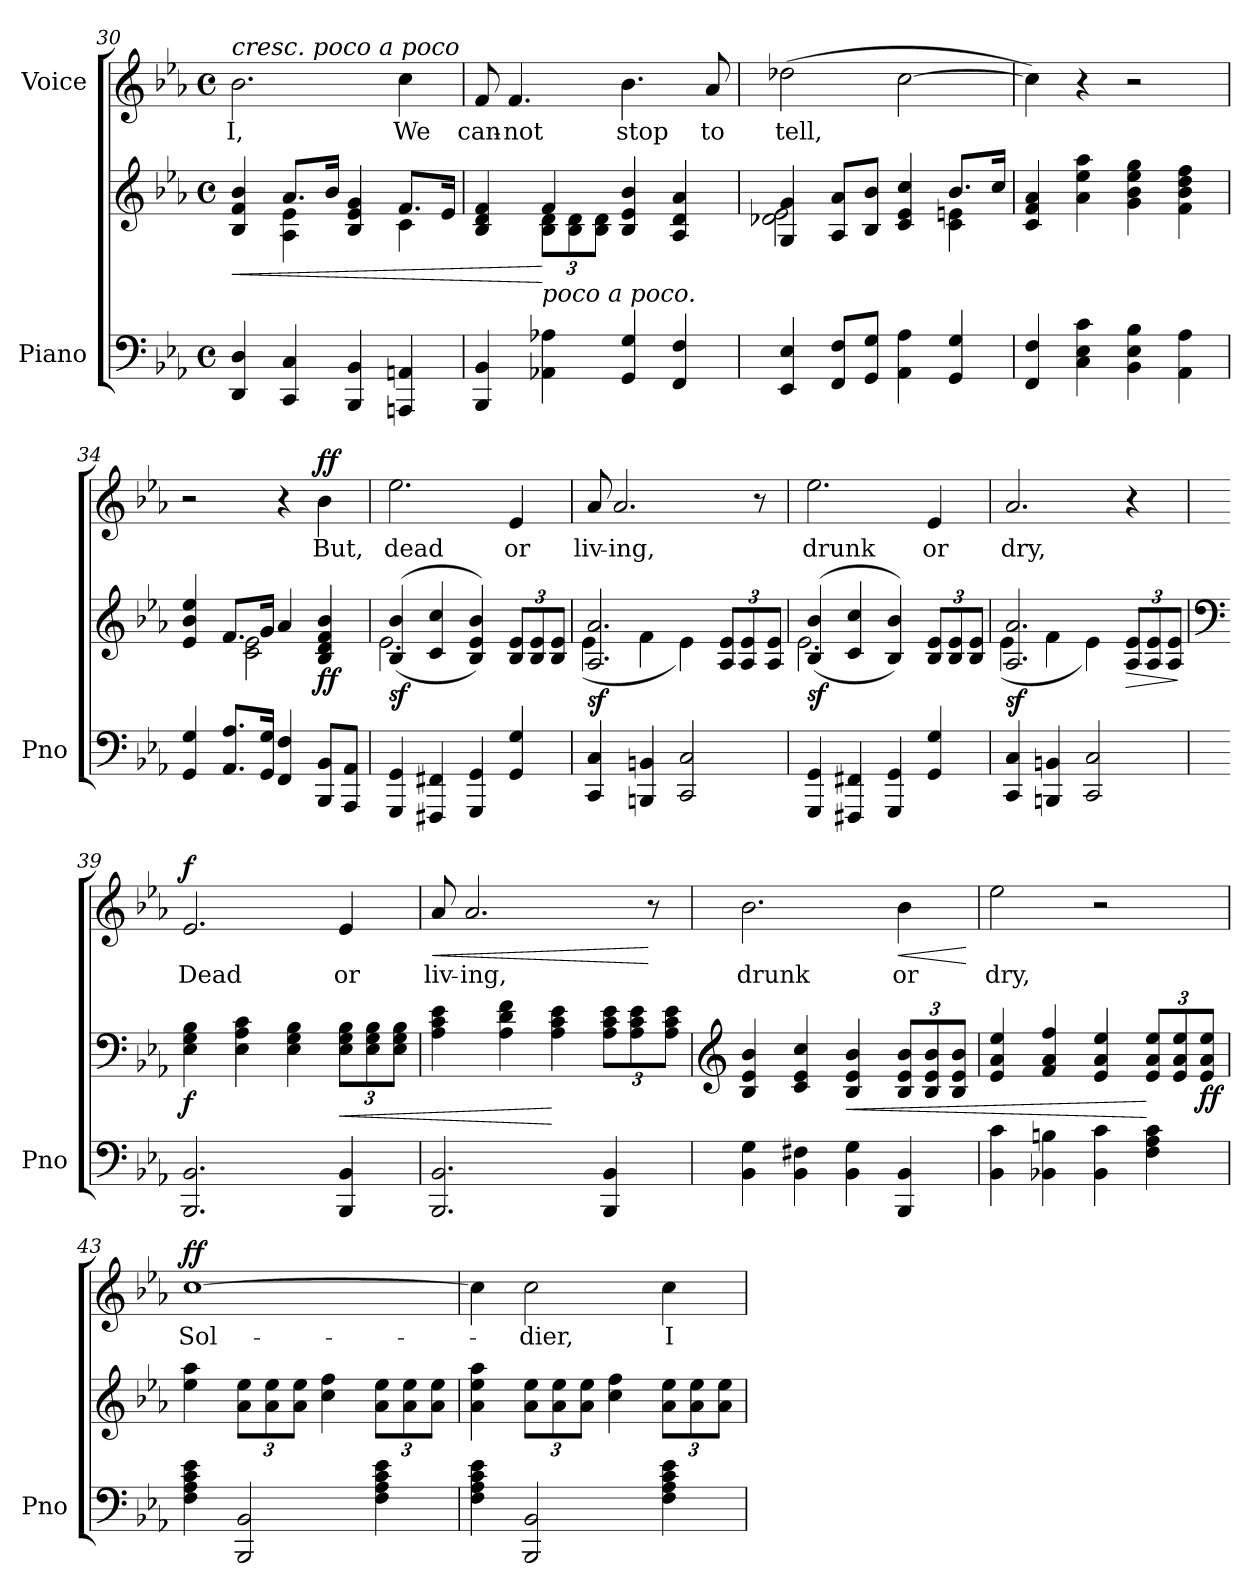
**kern	**kern	**dynam	**kern	**text	**dynam
*part2	*part2	*part2	*part1	*part1	*part1
*staff3	*staff2	*staff2/3	*staff1	*staff1	*staff1
*I"Piano	*	*	*I"Voice	*	*
*I'Pno	*	*	*	*	*
*clefF4	*clefG2	*	*clefG2	*	*
*k[b-e-a-]	*k[b-e-a-]	*	*k[b-e-a-]	*	*
*M4/4	*M4/4	*	*M4/4	*	*
*met(c)	*met(c)	*	*met(c)	*	*
=30	=30	=30	=30	=30	=30
!	!	!	!LO:TX:a:i:t=cresc. poco a poco	!	!
!	!	!LO:HP:b	!	!	!
*	*^	*	*	*	*
4DD/ 4D/	4B-/ 4f/ 4b-/	4ryy	<	2.b-\	I,	.
4CC/ 4C/	8.a-/L	4A-\ 4e-\	.	.	.	.
.	16b-/Jk	.	.	.	.	.
4BBB-/ 4BB-/	4B-/ 4e-/ 4g/	4ryy	.	.	.	.
4AAAn/ 4AAn/	8.f/L	4c\	.	4cc\	We	.
.	16e-/Jk	.	.	.	.	.
=31	=31	=31	=31	=31	=31	=31
4BBB-/ 4BB-/	4B-/ 4d/ 4f/	4ryy	.	8f/	can-	.
.	.	.	.	4.f/	-not	.
*	*	*Xbrackettup	*	*	*	*
!	!LO:TX:b:i:t=poco  a  poco.	!	!	!	!	!
4AA-X\ 4A-X\	4f/	12B-\ 12d\L	[	.	.	.
.	.	12B-\ 12d\	.	.	.	.
.	.	12B-\ 12d\J	.	.	.	.
4GG/ 4G/	4B-/ 4e-/ 4b-/	2ryy	.	4.b-\	stop	.
4FF/ 4F/	4A-/ 4d/ 4a-/	.	.	.	.	.
.	.	.	.	8a-/	to	.
=32	=32	=32	=32	=32	=32	=32
4EE-/ 4E-/	4G/ 4g/	2d-X\ 2e-\	.	(2dd-X\	tell,	.
8FF/ 8F/L	8A-/ 8a-/L	.	.	.	.	.
8GG/ 8G/J	8B-/ 8b-/J	.	.	.	.	.
4AA-\ 4A-\	4c/ 4e-/ 4cc/	4ryy	.	[2cc\	.	.
4GG/ 4G/	8.b-/L	4c\ 4en\	.	.	.	.
.	16cc/Jk	.	.	.	.	.
*	*v	*v	*	*	*	*
=33	=33	=33	=33	=33	=33
4FF/ 4F/	4c/ 4f/ 4a-/	.	4cc\])	.	.
4C\ 4E-\ 4c\	4a-\ 4ee-\ 4aa-\	.	4r	.	.
4BB-\ 4E-\ 4B-\	4g\ 4b-\ 4ee-\ 4gg\	.	2r	.	.
4AA-\ 4A-\	4f\ 4b-\ 4dd\ 4ff\	.	.	.	.
=34	=34	=34	=34	=34	=34
*	*^	*	*	*	*
4GG/ 4G/	4e-/ 4b-/ 4ee-/	4ryy	.	2r	.	.
8.AA-/ 8.A-/L	8.f/L	2c\ 2e-\	.	.	.	.
16GG/ 16G/Jk	16g/Jk	.	.	.	.	.
4FF/ 4F/	4a-/	.	.	4r	.	.
!	!	!	!LO:DY:b	!	!	!LO:DY:a
8BBB-/ 8BB-/L	4B-/ 4d/ 4f/ 4b-/	4ryy	ff	4b-\	But,	ff
8AAA-/ 8AA-/J	.	.	.	.	.	.
=35	=35	=35	=35	=35	=35	=35
!	!	!	!LO:DY:b	!	!	!
4GGG/ 4GG/	((<4B-/ 4b-/	2.e-\	sf	2.ee-\	dead	.
4FFF#X/ 4FF#X/	4c/ 4cc/	.	.	.	.	.
4GGG/ 4GG/	4B-/ 4e-/ 4b-/))	.	.	.	.	.
4GG/ 4G/	12B-/ 12e-/L	4ryy	.	4e-/	or	.
.	12B-/ 12e-/	.	.	.	.	.
.	12B-/ 12e-/J	.	.	.	.	.
=36	=36	=36	=36	=36	=36	=36
!	!	!	!LO:DY:b	!	!	!
4CC/ 4C/	2.A-/ 2.a-/	(4e-\	sf	8a-/	liv-	.
.	.	.	.	2.a-/	-ing,	.
4BBBn/ 4BBn/	.	4f\	.	.	.	.
2CC/ 2C/	.	4e-\)	.	.	.	.
.	12A-/ 12e-/L	4ryy	.	.	.	.
.	12A-/ 12e-/	.	.	.	.	.
.	.	.	.	8r	.	.
.	12A-/ 12e-/J	.	.	.	.	.
=37	=37	=37	=37	=37	=37	=37
!	!	!	!LO:DY:b	!	!	!
4GGG/ 4GG/	((<4B-/ 4b-/	2.e-\	sf	2.ee-\	drunk	.
4FFF#X/ 4FF#X/	4c/ 4cc/	.	.	.	.	.
4GGG/ 4GG/	4B-/ 4b-/))	.	.	.	.	.
4GG/ 4G/	12B-/ 12e-/L	4ryy	.	4e-/	or	.
.	12B-/ 12e-/	.	.	.	.	.
.	12B-/ 12e-/J	.	.	.	.	.
=38	=38	=38	=38	=38	=38	=38
!	!	!	!LO:DY:b	!	!	!
4CC/ 4C/	2.A-/ 2.a-/	(4e-\	sf	2.a-/	dry,	.
4BBBn/ 4BBn/	.	4f\	.	.	.	.
2CC/ 2C/	.	4e-\)	.	.	.	.
!	!	!	!LO:HP:b	!	!	!
.	12A-/ 12e-/L	4ryy	>	4r	.	.
.	12A-/ 12e-/	.	.	.	.	.
.	12A-/ 12e-/J	.	.	.	.	.
*	*v	*v	*	*	*	*
.	.	]	.	.	.
=39	=39	=39	=39	=39	=39
*	*clefF4	*	*	*	*
!	!	!LO:DY:b	!	!	!LO:DY:a
2.BBB-/ 2.BB-/	4E-\ 4G\ 4B-\	f	2.e-/	Dead	f
.	4E-\ 4A-\ 4c\	.	.	.	.
.	4E-\ 4G\ 4B-\	.	.	.	.
*	*brackettup	*	*	*	*
!	!	!LO:HP:b	!	!	!
4BBB-/ 4BB-/	12E-\ 12G\ 12B-\L	<	4e-/	or	.
.	12E-\ 12G\ 12B-\	.	.	.	.
.	12E-\ 12G\ 12B-\J	.	.	.	.
=40	=40	=40	=40	=40	=40
!	!	!	!	!	!LO:HP:b
2.BBB-/ 2.BB-/	4A-\ 4c\ 4e-\	.	8a-/	liv-	<
.	.	.	2.a-/	-ing,	.
.	4A-\ 4d\ 4f\	.	.	.	.
.	4A-\ 4c\ 4e-\	[	.	.	.
*	*Xbrackettup	*	*	*	*
4BBB-/ 4BB-/	12A-\ 12c\ 12e-\L	.	.	.	.
.	12A-\ 12c\ 12e-\	.	.	.	.
.	.	.	8r	.	[
.	12A-\ 12c\ 12e-\J	.	.	.	.
=41	=41	=41	=41	=41	=41
*	*clefG2	*	*	*	*
4BB-\ 4G\	4B-/ 4e-/ 4b-/	.	2.b-\	drunk	.
4BB-\ 4F#X\	4c/ 4e-/ 4cc/	.	.	.	.
!	!	!LO:HP:b	!	!	!
4BB-\ 4G\	4B-/ 4e-/ 4b-/	<	.	.	.
!	!	!	!	!	!LO:HP:b
4BBB-/ 4BB-/	12B-/ 12e-/ 12b-/L	.	4b-\	or	<
.	12B-/ 12e-/ 12b-/	.	.	.	.
.	12B-/ 12e-/ 12b-/J	.	.	.	.
.	.	.	.	.	[
=42	=42	=42	=42	=42	=42
4BB-\ 4c\	4e-/ 4a-/ 4ee-/	.	2ee-\	dry,	.
4BB-X\ 4Bn\	4f/ 4a-/ 4ff/	.	.	.	.
4BB-\ 4c\	4e-/ 4a-/ 4ee-/	.	2r	.	.
4F\ 4A-\ 4c\	12e-/ 12a-/ 12ee-/L	[	.	.	.
.	12e-/ 12a-/ 12ee-/	.	.	.	.
!	!	!LO:DY:b	!	!	!
.	12e-/ 12a-/ 12ee-/J	ff	.	.	.
=43	=43	=43	=43	=43	=43
!	!	!	!	!	!LO:DY:a
4F\ 4A-\ 4c\ 4e-\	4ee-\ 4aa-\	.	[1cc	Sol-	ff
*	*brackettup	*	*	*	*
2BBB-/ 2BB-/	12a-\ 12ee-\L	.	.	.	.
.	12a-\ 12ee-\	.	.	.	.
.	12a-\ 12ee-\J	.	.	.	.
.	4cc\ 4ff\	.	.	.	.
4F\ 4A-\ 4c\ 4e-\	12a-\ 12ee-\L	.	.	.	.
.	12a-\ 12ee-\	.	.	.	.
.	12a-\ 12ee-\J	.	.	.	.
=44	=44	=44	=44	=44	=44
4F\ 4A-\ 4c\ 4e-\	4a-\ 4ee-\ 4aa-\	.	4cc\]	.	.
2BBB-/ 2BB-/	12a-\ 12ee-\L	.	2cc\	-dier,	.
.	12a-\ 12ee-\	.	.	.	.
.	12a-\ 12ee-\J	.	.	.	.
.	4cc\ 4ff\	.	.	.	.
4F\ 4A-\ 4c\ 4e-\	12a-\ 12ee-\L	.	4cc\	I	.
.	12a-\ 12ee-\	.	.	.	.
.	12a-\ 12ee-\J	.	.	.	.
=	=	=	=	=	=
*-	*-	*-	*-	*-	*-
